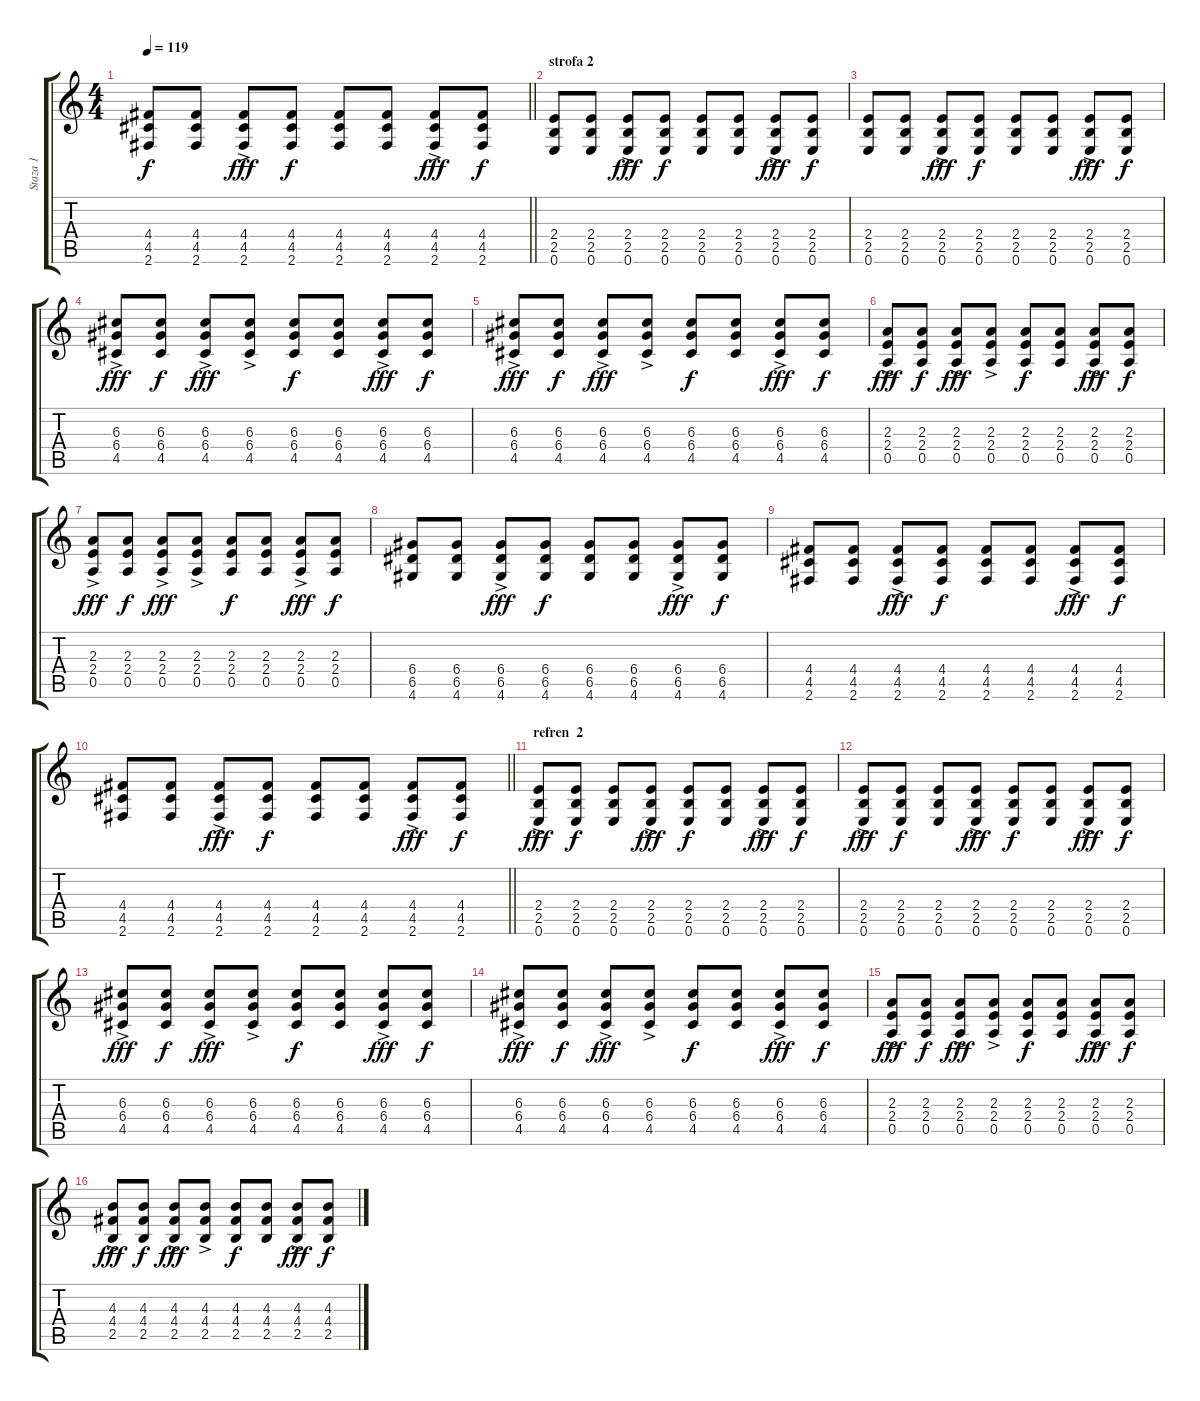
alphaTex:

\track ("Staza 1" "Staza 1") {instrument overdrivenguitar}
\staff {score tabs}
\tuning (E4 B3 G3 D3 A2 E2) {hide}
\ts (4 4)
\tempo 119
\clef g2
\barLineRight lightlight
\ks c
(4.4 4.5 2.6).8{dy f} (4.4 4.5 2.6).8 (4.4{ac} 4.5 2.6).8{dy fff} (4.4 4.5 2.6).8{dy f} (4.4 4.5 2.6).8 (4.4 4.5 2.6).8 (4.4{ac} 4.5 2.6).8{dy fff} (4.4 4.5 2.6).8{dy f} |
\section ("" "strofa 2")
(2.4 2.5 0.6).8 (2.4 2.5 0.6).8 (2.4{ac} 2.5 0.6).8{dy fff} (2.4 2.5 0.6).8{dy f} (2.4 2.5 0.6).8 (2.4 2.5 0.6).8 (2.4{ac} 2.5 0.6).8{dy fff} (2.4 2.5 0.6).8{dy f} |
(2.4 2.5 0.6).8 (2.4 2.5 0.6).8 (2.4{ac} 2.5 0.6).8{dy fff} (2.4 2.5 0.6).8{dy f} (2.4 2.5 0.6).8 (2.4 2.5 0.6).8 (2.4{ac} 2.5 0.6).8{dy fff} (2.4 2.5 0.6).8{dy f} |
(6.3{ac} 6.4 4.5).8{dy fff} (6.3 6.4 4.5).8{dy f} (6.3 6.4{ac} 4.5).8{dy fff} (6.3 6.4 4.5{ac}).8 (6.3 6.4 4.5).8{dy f} (6.3 6.4 4.5).8 (6.3{ac} 6.4 4.5).8{dy fff} (6.3 6.4 4.5).8{dy f} |
(6.3{ac} 6.4 4.5).8{dy fff} (6.3 6.4 4.5).8{dy f} (6.3 6.4{ac} 4.5).8{dy fff} (6.3 6.4 4.5{ac}).8 (6.3 6.4 4.5).8{dy f} (6.3 6.4 4.5).8 (6.3{ac} 6.4 4.5).8{dy fff} (6.3 6.4 4.5).8{dy f} |
(2.3 2.4 0.5{ac}).8{dy fff} (2.3 2.4 0.5).8{dy f} (2.3 2.4{ac} 0.5).8{dy fff} (2.3 2.4{ac} 0.5).8 (2.3 2.4 0.5).8{dy f} (2.3 2.4 0.5).8 (2.3 2.4{ac} 0.5).8{dy fff} (2.3 2.4 0.5).8{dy f} |
(2.3 2.4 0.5{ac}).8{dy fff} (2.3 2.4 0.5).8{dy f} (2.3 2.4{ac} 0.5).8{dy fff} (2.3 2.4{ac} 0.5).8 (2.3 2.4 0.5).8{dy f} (2.3 2.4 0.5).8 (2.3 2.4{ac} 0.5).8{dy fff} (2.3 2.4 0.5).8{dy f} |
(6.4 6.5 4.6).8 (6.4 6.5 4.6).8 (6.4{ac} 6.5 4.6).8{dy fff} (6.4 6.5 4.6).8{dy f} (6.4 6.5 4.6).8 (6.4 6.5 4.6).8 (6.4{ac} 6.5 4.6).8{dy fff} (6.4 6.5 4.6).8{dy f} |
(4.4 4.5 2.6).8 (4.4 4.5 2.6).8 (4.4{ac} 4.5 2.6).8{dy fff} (4.4 4.5 2.6).8{dy f} (4.4 4.5 2.6).8 (4.4 4.5 2.6).8 (4.4{ac} 4.5 2.6).8{dy fff} (4.4 4.5 2.6).8{dy f} |
\barLineRight lightlight
(4.4 4.5 2.6).8 (4.4 4.5 2.6).8 (4.4{ac} 4.5 2.6).8{dy fff} (4.4 4.5 2.6).8{dy f} (4.4 4.5 2.6).8 (4.4 4.5 2.6).8 (4.4{ac} 4.5 2.6).8{dy fff} (4.4 4.5 2.6).8{dy f} |
\section ("" "refren  2")
(2.4 2.5{ac} 0.6).8{dy fff} (2.4 2.5 0.6).8{dy f} (2.4 2.5 0.6).8 (2.4 2.5{ac} 0.6).8{dy fff} (2.4 2.5 0.6).8{dy f} (2.4 2.5 0.6).8 (2.4{ac} 2.5 0.6).8{dy fff} (2.4 2.5 0.6).8{dy f} |
(2.4 2.5{ac} 0.6).8{dy fff} (2.4 2.5 0.6).8{dy f} (2.4 2.5 0.6).8 (2.4 2.5{ac} 0.6).8{dy fff} (2.4 2.5 0.6).8{dy f} (2.4 2.5 0.6).8 (2.4{ac} 2.5 0.6).8{dy fff} (2.4 2.5 0.6).8{dy f} |
(6.3{ac} 6.4 4.5).8{dy fff} (6.3 6.4 4.5).8{dy f} (6.3 6.4{ac} 4.5).8{dy fff} (6.3 6.4 4.5{ac}).8 (6.3 6.4 4.5).8{dy f} (6.3 6.4 4.5).8 (6.3{ac} 6.4 4.5).8{dy fff} (6.3 6.4 4.5).8{dy f} |
(6.3{ac} 6.4 4.5).8{dy fff} (6.3 6.4 4.5).8{dy f} (6.3 6.4{ac} 4.5).8{dy fff} (6.3 6.4 4.5{ac}).8 (6.3 6.4 4.5).8{dy f} (6.3 6.4 4.5).8 (6.3{ac} 6.4 4.5).8{dy fff} (6.3 6.4 4.5).8{dy f} |
(2.3 2.4 0.5{ac}).8{dy fff} (2.3 2.4 0.5).8{dy f} (2.3 2.4{ac} 0.5).8{dy fff} (2.3 2.4{ac} 0.5).8 (2.3 2.4 0.5).8{dy f} (2.3 2.4 0.5).8 (2.3 2.4{ac} 0.5).8{dy fff} (2.3 2.4 0.5).8{dy f} |
(4.3 4.4 2.5{ac}).8{dy fff} (4.3 4.4 2.5).8{dy f} (4.3 4.4{ac} 2.5).8{dy fff} (4.3 4.4{ac} 2.5).8 (4.3 4.4 2.5).8{dy f} (4.3 4.4 2.5).8 (4.3 4.4{ac} 2.5).8{dy fff} (4.3 4.4 2.5).8{dy f}
